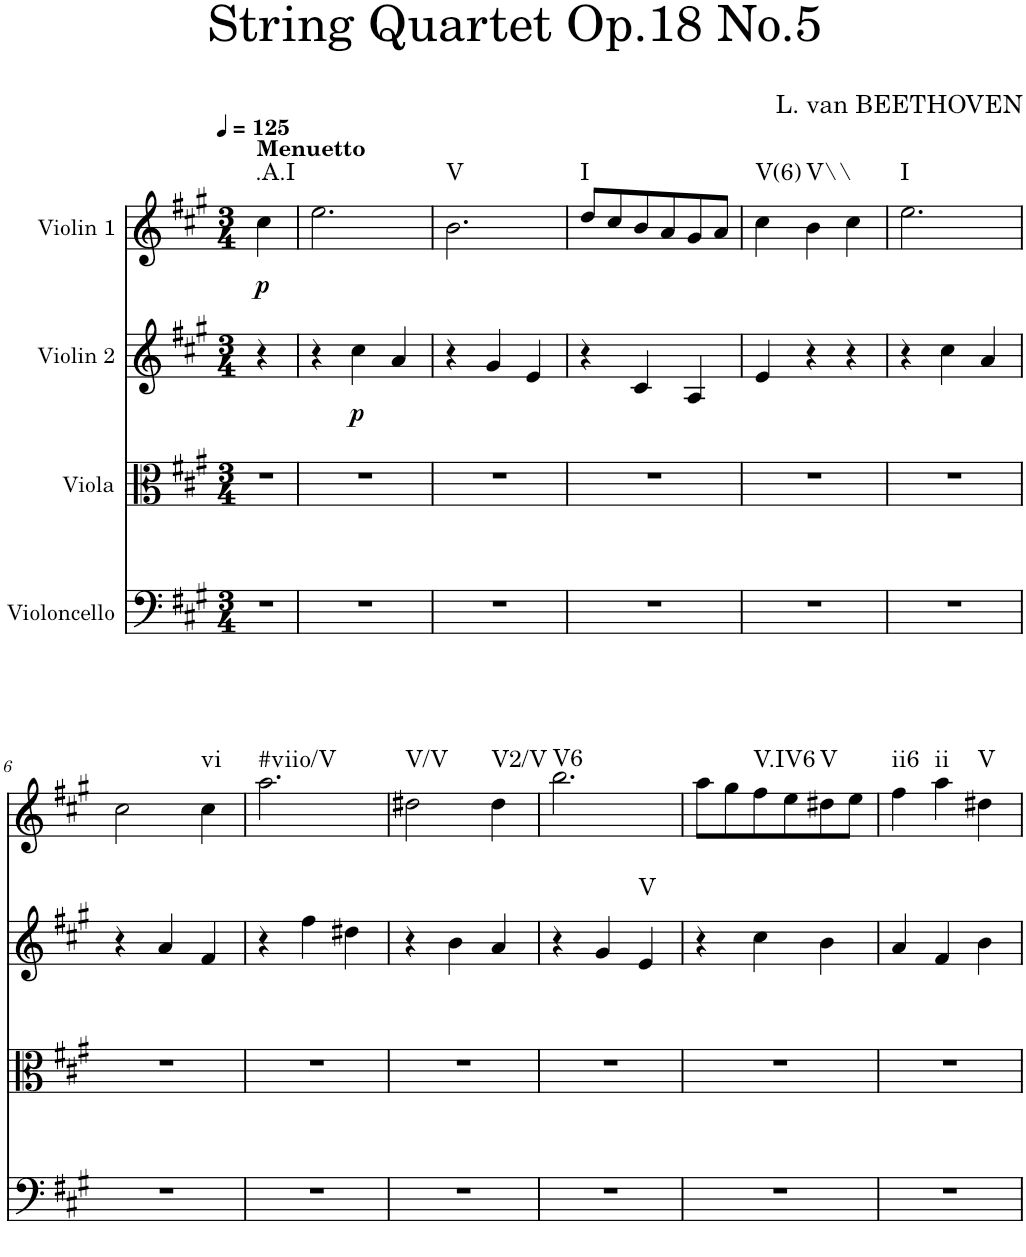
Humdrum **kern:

**kern	**kern	**kern	**dynam	**harte	**kern	**dynam	**harte
*part4	*part3	*part2	*part2	*part2	*part1	*part1	*part1
*staff4	*staff3	*staff2	*staff2	*	*staff1	*staff1	*
*I"Violoncello	*I"Viola	*I"Violin 2	*	*	*I"Violin 1	*	*
*I'Vc	*I'Vla	*I'Vln	*	*	*I'Vln	*	*
*clefF4	*clefC3	*clefG2	*	*	*clefG2	*	*
*k[f#c#g#]	*k[f#c#g#]	*k[f#c#g#]	*	*	*k[f#c#g#]	*	*
*M3/4	*M3/4	*M3/4	*	*	*M3/4	*	*
*MM125	*MM125	*MM125	*	*	*MM125	*	*
=	=	=	=	=	=	=	=
!	!	!	!	!	!LO:TX:a:B:t=Menuetto	!	!
!	!	!	!	!	!	!LO:DY:b	!LO:H:kt=.A.I
2.r	2.r	4r	.	.	4cc#\	p	N
.	.	2ryy	.	.	2ryy	.	.
=1	=1	=1	=1	=1	=1	=1	=1
2.r	2.r	4r	.	.	2.ee\	.	.
!	!	!	!LO:DY:b	!	!	!	!
.	.	4cc#\	p	.	.	.	.
.	.	4a/	.	.	.	.	.
=2	=2	=2	=2	=2	=2	=2	=2
!	!	!	!	!	!	!	!LO:H:kt=V
2.r	2.r	4r	.	.	2.b\	.	N
.	.	4g#/	.	.	.	.	.
.	.	4e/	.	.	.	.	.
=3	=3	=3	=3	=3	=3	=3	=3
!	!	!	!	!	!	!	!LO:H:kt=I
2.r	2.r	4r	.	.	8dd/L	.	N
.	.	.	.	.	8cc#/	.	.
.	.	4c#/	.	.	8b/	.	.
.	.	.	.	.	8a/	.	.
.	.	4A/	.	.	8g#/	.	.
.	.	.	.	.	8a/J	.	.
=4	=4	=4	=4	=4	=4	=4	=4
!	!	!	!	!	!	!	!LO:H:kt=V(6)
2.r	2.r	4e/	.	.	4cc#\	.	N
!	!	!	!	!	!	!	!LO:H:kt=V\\
.	.	4r	.	.	4b\	.	N
.	.	4r	.	.	4cc#\	.	.
=5	=5	=5	=5	=5	=5	=5	=5
!	!	!	!	!	!	!	!LO:H:kt=I
2.r	2.r	4r	.	.	2.ee\	.	N
.	.	4cc#\	.	.	.	.	.
.	.	4a/	.	.	.	.	.
!!LO:LB:g=z
=6	=6	=6	=6	=6	=6	=6	=6
2.r	2.r	4r	.	.	2cc#\	.	.
.	.	4a/	.	.	.	.	.
!	!	!	!	!	!	!	!LO:H:kt=vi
.	.	4f#/	.	.	4cc#\	.	N
=7	=7	=7	=7	=7	=7	=7	=7
!	!	!	!	!	!	!	!LO:H:kt=#viio/V
2.r	2.r	4r	.	.	2.aa\	.	N
.	.	4ff#\	.	.	.	.	.
.	.	4dd#X\	.	.	.	.	.
=8	=8	=8	=8	=8	=8	=8	=8
!	!	!	!	!	!	!	!LO:H:kt=V/V
2.r	2.r	4r	.	.	2dd#X\	.	N
.	.	4b\	.	.	.	.	.
!	!	!	!	!	!	!	!LO:H:kt=V2/V
.	.	4a/	.	.	4dd#\	.	N
=9	=9	=9	=9	=9	=9	=9	=9
!	!	!	!	!	!	!	!LO:H:kt=V6
2.r	2.r	4r	.	.	2.bb\	.	N
.	.	4g#/	.	.	.	.	.
!	!	!	!	!LO:H:kt=V	!	!	!
.	.	4e/	.	N	.	.	.
=10	=10	=10	=10	=10	=10	=10	=10
2.r	2.r	4r	.	.	8aa\L	.	.
.	.	.	.	.	8gg#\	.	.
!	!	!	!	!	!	!	!LO:H:kt=V.IV6
.	.	4cc#\	.	.	8ff#\	.	N
.	.	.	.	.	8ee\	.	.
!	!	!	!	!	!	!	!LO:H:kt=V
.	.	4b\	.	.	8dd#X\	.	N
.	.	.	.	.	8ee\J	.	.
=11	=11	=11	=11	=11	=11	=11	=11
!	!	!	!	!	!	!	!LO:H:kt=ii6
2.r	2.r	4a/	.	.	4ff#\	.	N
!	!	!	!	!	!	!	!LO:H:kt=ii
.	.	4f#/	.	.	4aa\	.	N
!	!	!	!	!	!	!	!LO:H:kt=V
.	.	4b\	.	.	4dd#X\	.	N
=	=	=	=	=	=	=	=
*-	*-	*-	*-	*-	*-	*-	*-
